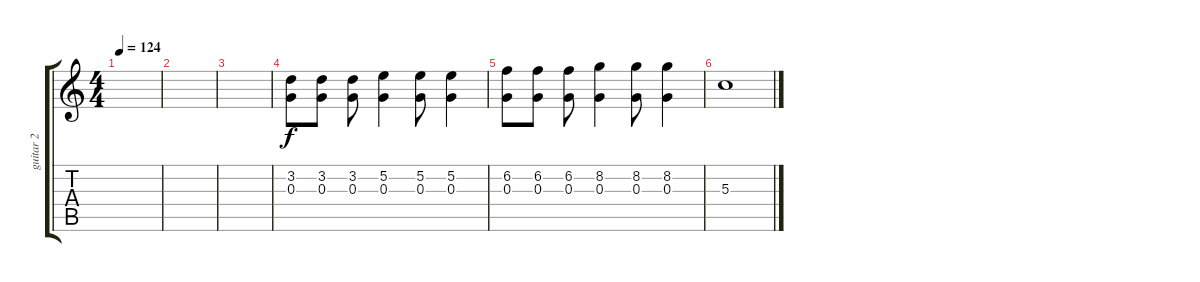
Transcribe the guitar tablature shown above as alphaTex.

\track ("guitar 2" "guitar 2") {instrument overdrivenguitar}
\staff {score tabs}
\tuning (E4 B3 G3 D3 A2 E2) {hide}
\ts (4 4)
\tempo 124
\clef g2
\ks c
|
|
|
(3.2 0.3).8 (3.2 0.3).8 (3.2 0.3).8 (5.2 0.3).4 (5.2 0.3).8 (5.2 0.3).4 |
(6.2 0.3).8 (6.2 0.3).8 (6.2 0.3).8 (8.2 0.3).4 (8.2 0.3).8 (8.2 0.3).4 |
5.3.1
